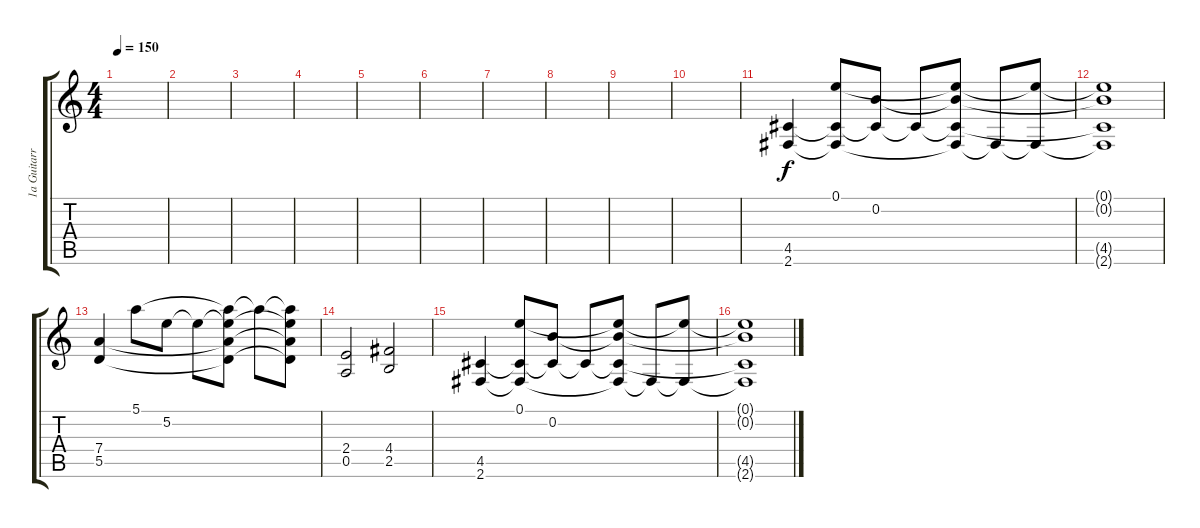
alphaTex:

\track ("1a Guitarra" "1a Guitarr") {instrument distortionguitar}
\staff {score tabs}
\tuning (E4 B3 G3 D3 A2 E2) {hide}
\ts (4 4)
\tempo 150
\clef g2
\ks c
|
|
|
|
|
|
|
|
|
|
(4.5 2.6).4 (0.1 4.5{t} 2.6{t}).8 (0.2 4.5{t}).8 4.5{t}.8 (0.1{t} 0.2{t} 4.5{t} 2.6{t}).8 2.6{t}.8 (0.1{t} 2.6{t}).8 |
(0.1{t} 0.2{t} 4.5{t} 2.6{t}).1 |
(7.4 5.5).4 5.1.8 5.2.8 5.2{t}.8 (5.1{t} 5.2{t} 7.4{t} 5.5{t}).8 5.1{t}.8 (5.1{t} 5.2{t} 7.4{t} 5.5{t}).8 |
(2.4 0.5).2 (4.4 2.5).2 |
(4.5 2.6).4 (0.1 4.5{t} 2.6{t}).8 (0.2 4.5{t}).8 4.5{t}.8 (0.1{t} 0.2{t} 4.5{t} 2.6{t}).8 2.6{t}.8 (0.1{t} 2.6{t}).8 |
(0.1{t} 0.2{t} 4.5{t} 2.6{t}).1
